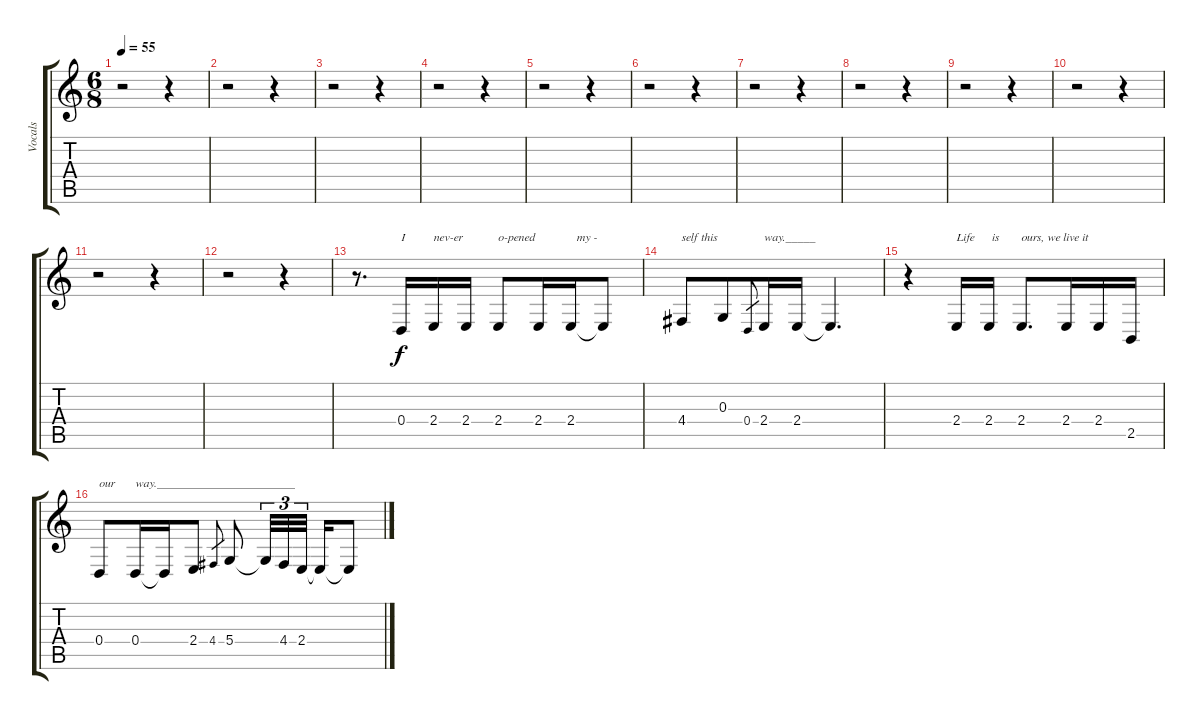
\track ("Vocals" "Vocals") {instrument violin}
\staff {score tabs}
\tuning (E4 B3 G3 D3 A2 E2) {hide}
\ts (6 8)
\tempo 55
\clef g2
\ks c
r.2{dy f} r.4 |
r.2 r.4 |
r.2 r.4 |
r.2 r.4 |
r.2 r.4 |
r.2 r.4 |
r.2 r.4 |
r.2 r.4 |
r.2 r.4 |
r.2 r.4 |
r.2 r.4 |
r.2 r.4 |
r.8{d} 0.4.16{txt "I"} 2.4.16{txt "nev-er"} 2.4.16 2.4.8{txt "o-pened"} 2.4.16 2.4.16{txt "  my -"} 2.4{t}.8 |
4.4.8{txt "self this"} 0.3.8 0.4.8{gr} 2.4.16{txt "way._____"} 2.4.16 2.4{t}.4{d} |
r.4 2.4.16{txt "Life"} 2.4.16{txt " is"} 2.4.8{d txt "ours, we live it"} 2.4.16 2.4.16 2.5.16 |
0.4.8{txt "our"} 0.4.16{txt "way._______________________"} 0.4{t}.16 2.4.8 4.4.8{gr} 5.4.8 5.4{t}.32{tu (3 2)} 4.4.32{tu (3 2)} 2.4.32{tu (3 2) beam splitsecondary} 2.4{t}.16 2.4{t}.8
